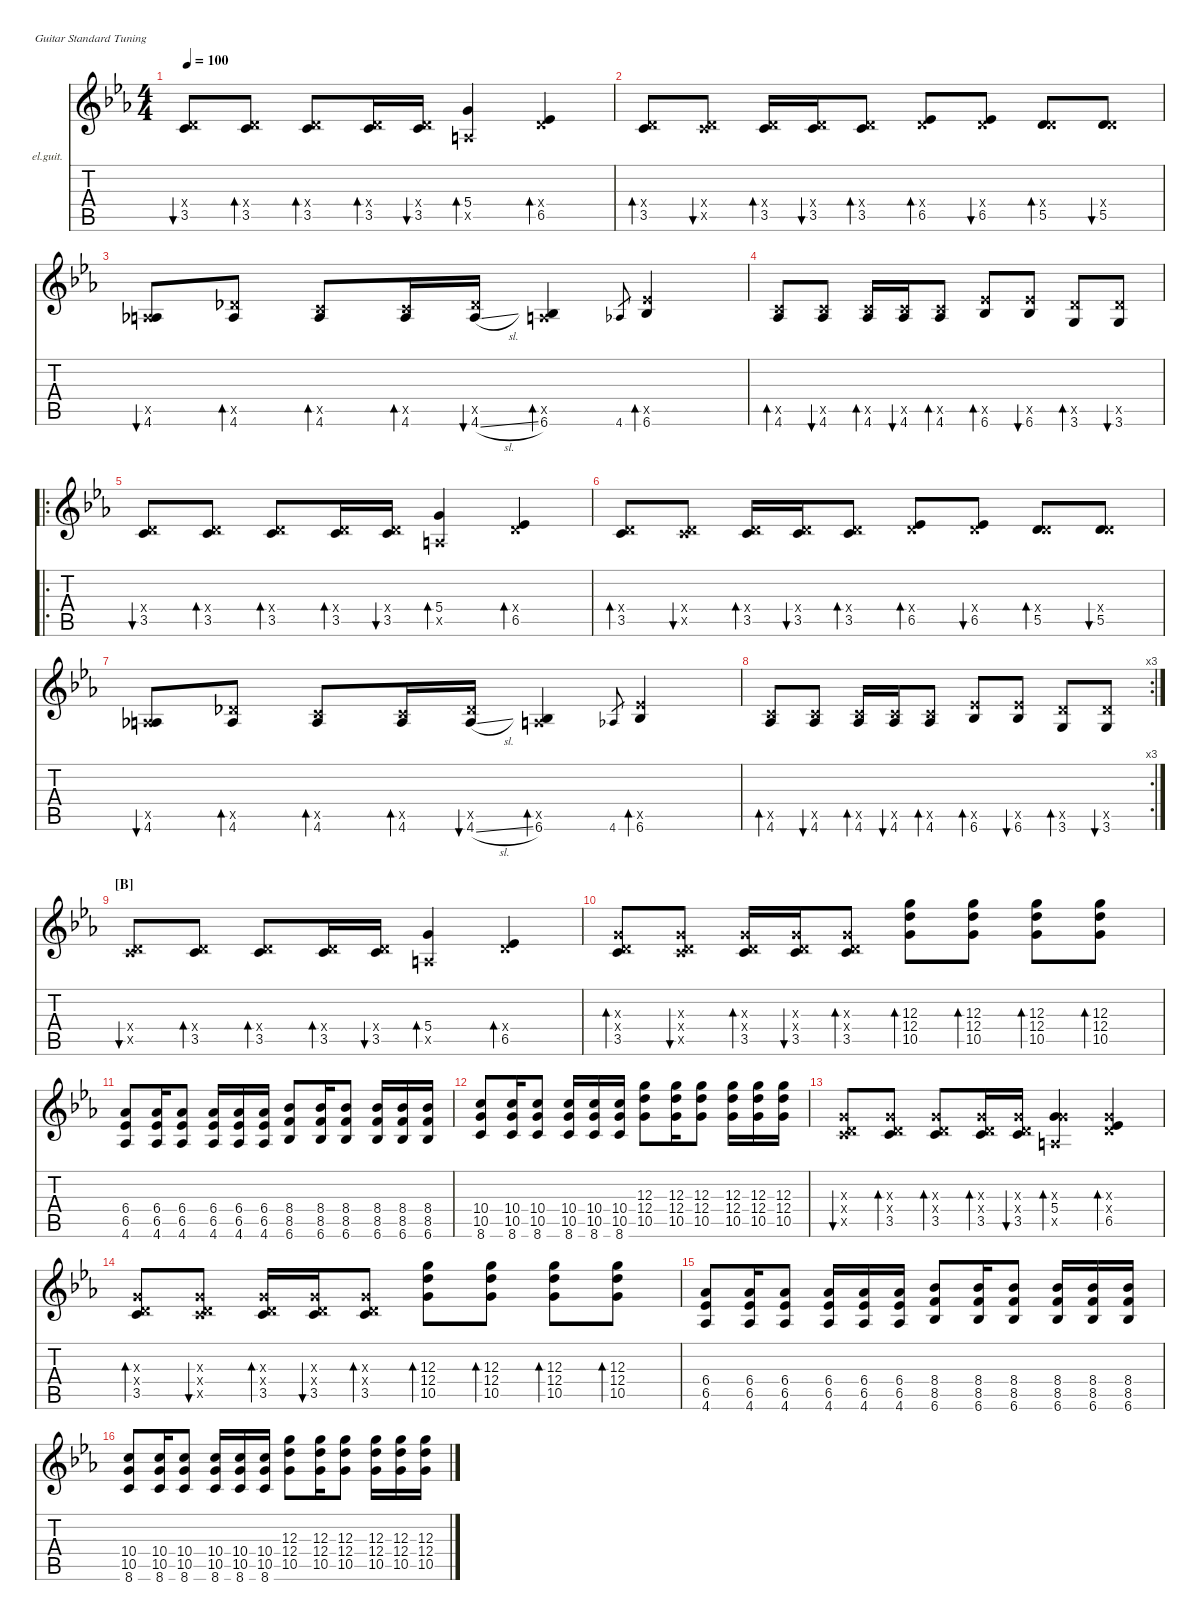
\defaultSystemsLayout 4
\hideDynamics
\bracketExtendMode nobrackets
\multiBarRest
\firstSystemTrackNameOrientation horizontal
\otherSystemsTrackNameOrientation horizontal
\track ("guitar" "el.guit.") {instrument electricguitarclean}
\staff {score tabs}
\tuning (E4 B3 G3 D3 A2 E2)
\ts (4 4)
\tempo 100
\clef g2
\ks cminor
(3.5 0.4{x}).8{bu 30 dy mf} (3.5 0.4{x}).8{bd 30} (3.5 0.4{x}).8{bd 30} (3.5 0.4{x}).16{bd 30} (3.5 0.4{x}).16{bu 30} (5.4 0.5{x}).4{bd 30} (6.5 0.4{x}).4{bd 30} |
(3.5 0.4{x}).8{bd 30} (3.5{x} 0.4{x}).8{bu 30} (3.5 0.4{x}).16{bd 30} (3.5 0.4{x}).16{bu 30} (3.5 0.4{x}).8{bd 30} (6.5 0.4{x}).8{bd 30} (6.5 0.4{x}).8{bu 30} (5.5 0.4{x}).8{bd 30} (5.5 0.4{x}).8{bu 30} |
(0.5{x} 4.6).8{bu 30} (4.5{x} 4.6).8{bd 30} (3.5{x} 4.6).8{bd 30} (3.5{x} 4.6).16{bd 30} (4.5{x} 4.6{sl}).16{bu 30} (0.5{x} 6.6).4{bd 30} 4.6.8{gr} (6.5{x} 6.6).4{bd 30} |
(3.5{x} 4.6).8{bd 30} (3.5{x} 4.6).8{bu 30} (3.5{x} 4.6).16{bd 30} (3.5{x} 4.6).16{bu 30} (3.5{x} 4.6).8{bd 30} (6.5{x} 6.6).8{bd 30} (6.5{x} 6.6).8{bu 30} (5.5{x} 3.6).8{bd 30} (5.5{x} 3.6).8{bu 30} |
\ro
(3.5 0.4{x}).8{bu 30} (3.5 0.4{x}).8{bd 30} (3.5 0.4{x}).8{bd 30} (3.5 0.4{x}).16{bd 30} (3.5 0.4{x}).16{bu 30} (5.4 0.5{x}).4{bd 30} (6.5 0.4{x}).4{bd 30} |
(3.5 0.4{x}).8{bd 30} (3.5{x} 0.4{x}).8{bu 30} (3.5 0.4{x}).16{bd 30} (3.5 0.4{x}).16{bu 30} (3.5 0.4{x}).8{bd 30} (6.5 0.4{x}).8{bd 30} (6.5 0.4{x}).8{bu 30} (5.5 0.4{x}).8{bd 30} (5.5 0.4{x}).8{bu 30} |
(0.5{x} 4.6).8{bu 30} (4.5{x} 4.6).8{bd 30} (3.5{x} 4.6).8{bd 30} (3.5{x} 4.6).16{bd 30} (4.5{x} 4.6{sl}).16{bu 30} (0.5{x} 6.6).4{bd 30} 4.6.8{gr} (6.5{x} 6.6).4{bd 30} |
\rc 3
(3.5{x} 4.6).8{bd 30} (3.5{x} 4.6).8{bu 30} (3.5{x} 4.6).16{bd 30} (3.5{x} 4.6).16{bu 30} (3.5{x} 4.6).8{bd 30} (6.5{x} 6.6).8{bd 30} (6.5{x} 6.6).8{bu 30} (5.5{x} 3.6).8{bd 30} (5.5{x} 3.6).8{bu 30} |
\beaming (8 2 2 2 2)
\section ("B" " ")
(3.5{x} 0.4{x}).8{bu 30} (3.5 0.4{x}).8{bd 30} (3.5 0.4{x}).8{bd 30} (3.5 0.4{x}).16{bd 30} (3.5 0.4{x}).16{bu 30} (5.4 0.5{x}).4{bd 30} (6.5 0.4{x}).4{bd 30} |
(3.5 0.3{x} 0.4{x}).8{bd 30} (3.5{x} 0.4{x} 0.3{x}).8{bu 30} (3.5 0.4{x} 0.3{x}).16{bd 30} (3.5 0.3{x} 0.4{x}).16{bu 30} (3.5 0.4{x} 0.3{x}).8{bd 30} (10.5 12.3 12.4).8{bd 30} (10.5 12.3 12.4).8{bd 30} (10.5 12.3 12.4).8{bd 30} (10.5 12.3 12.4).8{bd 30} |
(4.6 6.5 6.4).8 (4.6 6.5 6.4).16 (4.6 6.5 6.4).8 (4.6 6.5 6.4).16 (4.6 6.5 6.4).16 (4.6 6.5 6.4).16 (6.6 8.5 8.4).8 (6.6 8.5 8.4).16 (6.6 8.5 8.4).8 (6.6 8.5 8.4).16 (6.6 8.5 8.4).16 (6.6 8.5 8.4).16 |
(8.6 10.5 10.4).8 (8.6 10.5 10.4).16 (8.6 10.5 10.4).8 (8.6 10.5 10.4).16 (8.6 10.5 10.4).16 (8.6 10.5 10.4).16 (10.5 12.4 12.3).8 (10.5 12.4 12.3).16 (10.5 12.4 12.3).8 (10.5 12.4 12.3).16 (10.5 12.4 12.3).16 (10.5 12.4 12.3).16 |
(0.3{x} 3.5{x} 0.4{x}).8{bu 30} (3.5 0.3{x} 0.4{x}).8{bd 30} (3.5 0.4{x} 0.3{x}).8{bd 30} (3.5 0.3{x} 0.4{x}).16{bd 30} (3.5 0.4{x} 0.3{x}).16{bu 30} (5.4 0.3{x} 0.5{x}).4{bd 30} (6.5 0.4{x} 0.3{x}).4{bd 30} |
(3.5 0.3{x} 0.4{x}).8{bd 30} (3.5{x} 0.4{x} 0.3{x}).8{bu 30} (3.5 0.4{x} 0.3{x}).16{bd 30} (3.5 0.3{x} 0.4{x}).16{bu 30} (3.5 0.4{x} 0.3{x}).8{bd 30} (10.5 12.3 12.4).8{bd 30} (10.5 12.3 12.4).8{bd 30} (10.5 12.3 12.4).8{bd 30} (10.5 12.3 12.4).8{bd 30} |
(4.6 6.5 6.4).8 (4.6 6.5 6.4).16 (4.6 6.5 6.4).8 (4.6 6.5 6.4).16 (4.6 6.5 6.4).16 (4.6 6.5 6.4).16 (6.6 8.5 8.4).8 (6.6 8.5 8.4).16 (6.6 8.5 8.4).8 (6.6 8.5 8.4).16 (6.6 8.5 8.4).16 (6.6 8.5 8.4).16 |
(8.6 10.5 10.4).8 (8.6 10.5 10.4).16 (8.6 10.5 10.4).8 (8.6 10.5 10.4).16 (8.6 10.5 10.4).16 (8.6 10.5 10.4).16 (10.5 12.4 12.3).8 (10.5 12.4 12.3).16 (10.5 12.4 12.3).8 (10.5 12.4 12.3).16 (10.5 12.4 12.3).16 (10.5 12.4 12.3).16
